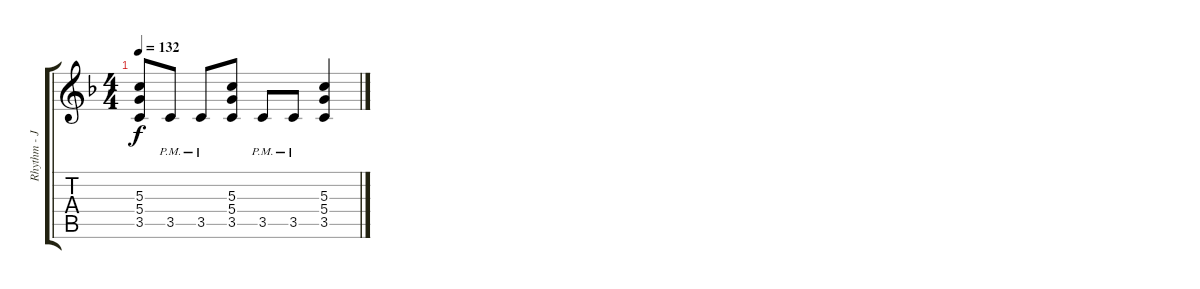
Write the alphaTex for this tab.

\track ("Rhythm - Joey Gioeli" "Rhythm - J") {instrument distortionguitar}
\staff {score tabs}
\tuning (E4 B3 G3 D3 A2 E2) {hide}
\ts (4 4)
\tempo 132
\clef g2
\ks f
(5.3 5.4 3.5).8{dy f} 3.5{pm}.8 3.5{pm}.8 (5.3 5.4 3.5).8 3.5{pm}.8 3.5{pm}.8 (5.3 5.4 3.5).4
